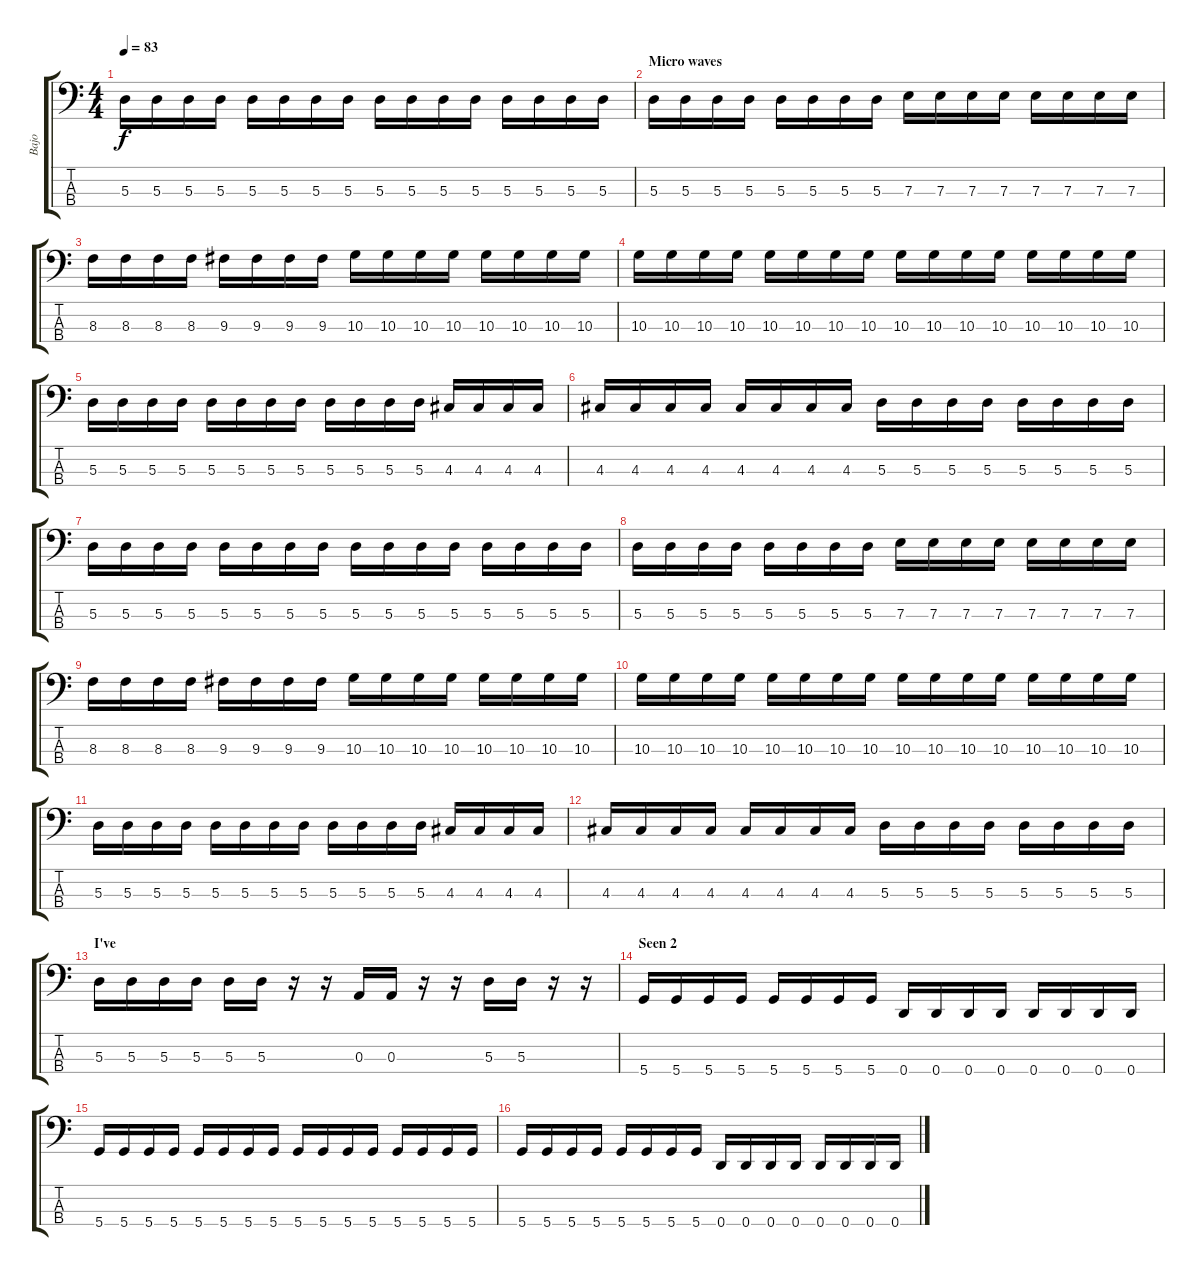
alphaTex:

\track ("Bajo" "Bajo") {instrument acousticguitarnylon}
\staff {score tabs}
\tuning (G2 D2 A1 D1) {hide}
\ts (4 4)
\tempo 83
\clef f4
\ks c
5.3.16{dy f} 5.3.16 5.3.16 5.3.16 5.3.16 5.3.16 5.3.16 5.3.16 5.3.16 5.3.16 5.3.16 5.3.16 5.3.16 5.3.16 5.3.16 5.3.16 |
\section ("" "Micro waves")
5.3.16 5.3.16 5.3.16 5.3.16 5.3.16 5.3.16 5.3.16 5.3.16 7.3.16 7.3.16 7.3.16 7.3.16 7.3.16 7.3.16 7.3.16 7.3.16 |
8.3.16 8.3.16 8.3.16 8.3.16 9.3.16 9.3.16 9.3.16 9.3.16 10.3.16 10.3.16 10.3.16 10.3.16 10.3.16 10.3.16 10.3.16 10.3.16 |
10.3.16 10.3.16 10.3.16 10.3.16 10.3.16 10.3.16 10.3.16 10.3.16 10.3.16 10.3.16 10.3.16 10.3.16 10.3.16 10.3.16 10.3.16 10.3.16 |
5.3.16 5.3.16 5.3.16 5.3.16 5.3.16 5.3.16 5.3.16 5.3.16 5.3.16 5.3.16 5.3.16 5.3.16 4.3.16 4.3.16 4.3.16 4.3.16 |
4.3.16 4.3.16 4.3.16 4.3.16 4.3.16 4.3.16 4.3.16 4.3.16 5.3.16 5.3.16 5.3.16 5.3.16 5.3.16 5.3.16 5.3.16 5.3.16 |
5.3.16 5.3.16 5.3.16 5.3.16 5.3.16 5.3.16 5.3.16 5.3.16 5.3.16 5.3.16 5.3.16 5.3.16 5.3.16 5.3.16 5.3.16 5.3.16 |
5.3.16 5.3.16 5.3.16 5.3.16 5.3.16 5.3.16 5.3.16 5.3.16 7.3.16 7.3.16 7.3.16 7.3.16 7.3.16 7.3.16 7.3.16 7.3.16 |
8.3.16 8.3.16 8.3.16 8.3.16 9.3.16 9.3.16 9.3.16 9.3.16 10.3.16 10.3.16 10.3.16 10.3.16 10.3.16 10.3.16 10.3.16 10.3.16 |
10.3.16 10.3.16 10.3.16 10.3.16 10.3.16 10.3.16 10.3.16 10.3.16 10.3.16 10.3.16 10.3.16 10.3.16 10.3.16 10.3.16 10.3.16 10.3.16 |
5.3.16 5.3.16 5.3.16 5.3.16 5.3.16 5.3.16 5.3.16 5.3.16 5.3.16 5.3.16 5.3.16 5.3.16 4.3.16 4.3.16 4.3.16 4.3.16 |
4.3.16 4.3.16 4.3.16 4.3.16 4.3.16 4.3.16 4.3.16 4.3.16 5.3.16 5.3.16 5.3.16 5.3.16 5.3.16 5.3.16 5.3.16 5.3.16 |
\section ("" "I've")
5.3.16 5.3.16 5.3.16 5.3.16 5.3.16 5.3.16 r.16 r.16 0.3.16 0.3.16 r.16 r.16 5.3.16 5.3.16 r.16 r.16 |
\section ("" "Seen 2")
5.4.16 5.4.16 5.4.16 5.4.16 5.4.16 5.4.16 5.4.16 5.4.16 0.4.16 0.4.16 0.4.16 0.4.16 0.4.16 0.4.16 0.4.16 0.4.16 |
5.4.16 5.4.16 5.4.16 5.4.16 5.4.16 5.4.16 5.4.16 5.4.16 5.4.16 5.4.16 5.4.16 5.4.16 5.4.16 5.4.16 5.4.16 5.4.16 |
5.4.16 5.4.16 5.4.16 5.4.16 5.4.16 5.4.16 5.4.16 5.4.16 0.4.16 0.4.16 0.4.16 0.4.16 0.4.16 0.4.16 0.4.16 0.4.16
